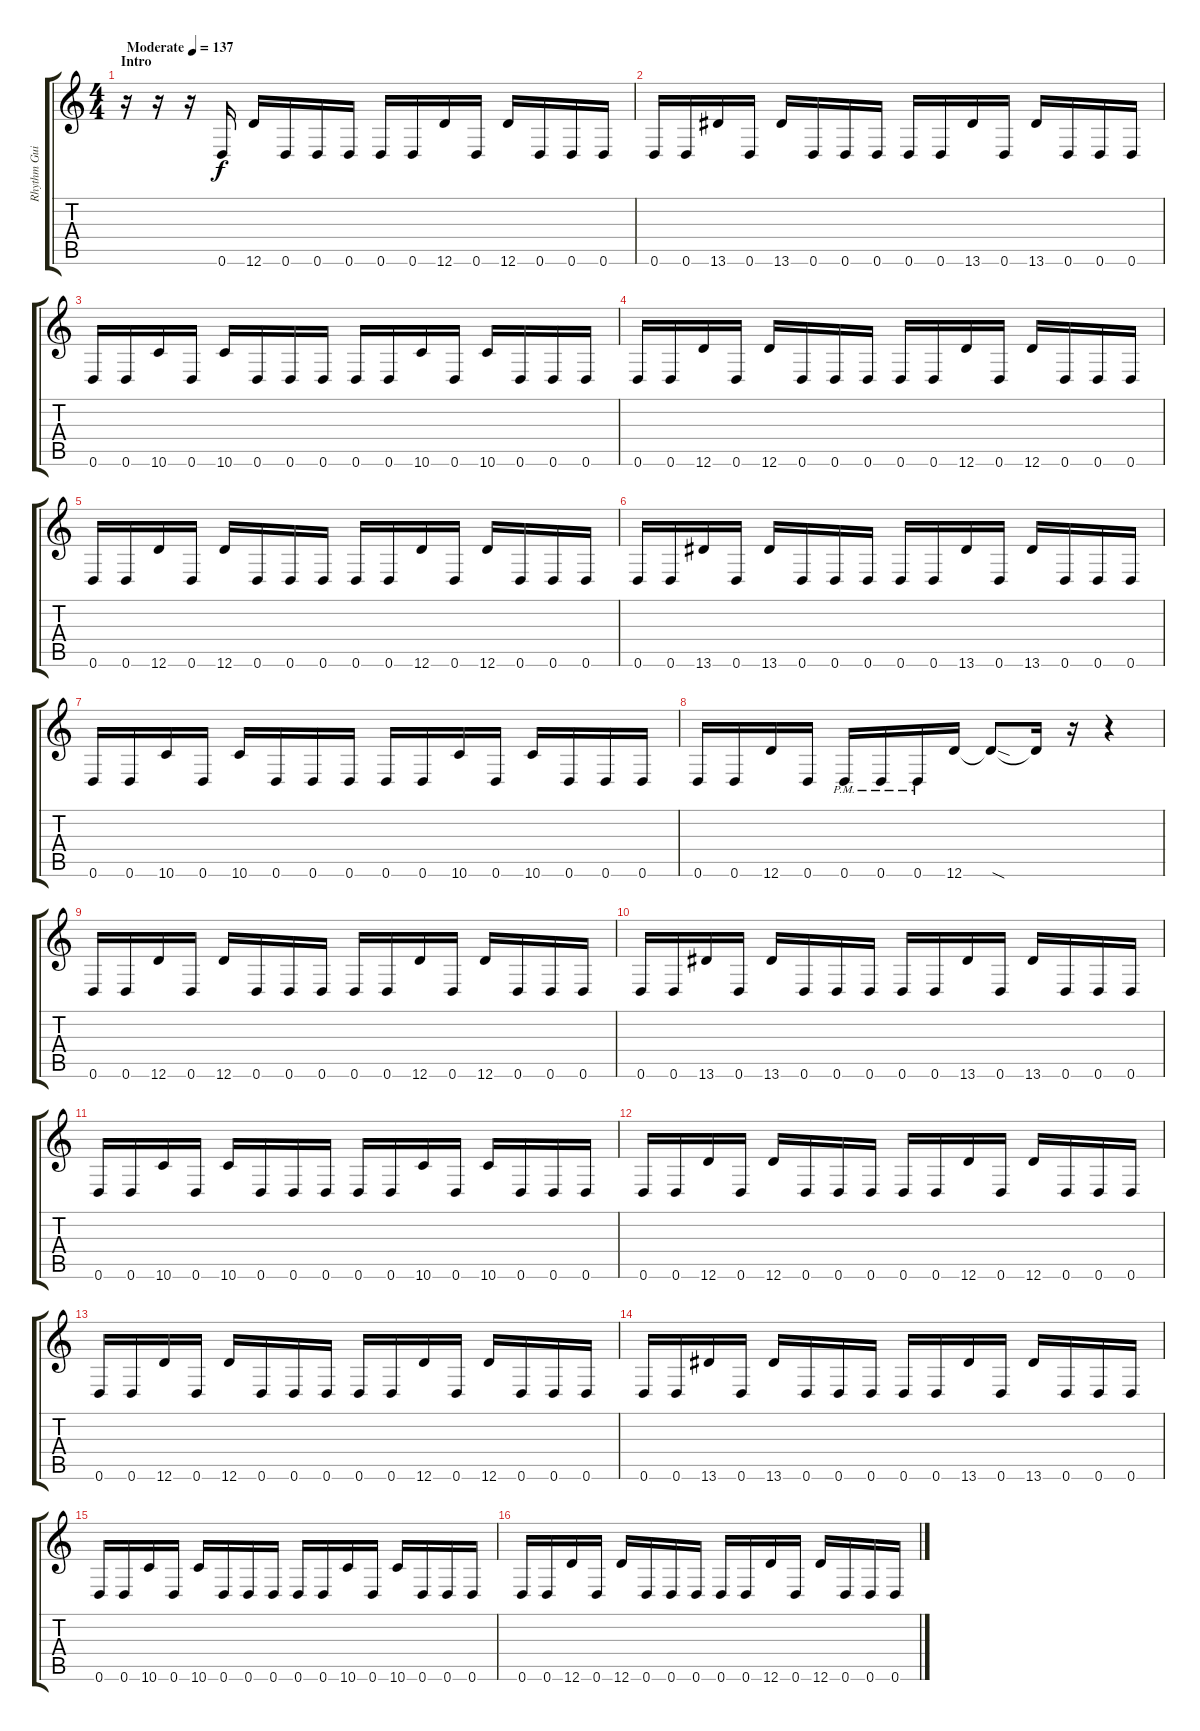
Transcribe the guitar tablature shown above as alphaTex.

\track ("Rhythm Guitar Left" "Rhythm Gui") {instrument overdrivenguitar}
\staff {score tabs}
\tuning (E4 B3 G3 D3 A2 D2) {hide}
\ts (4 4)
\section ("" "Intro")
\tempo (137 "Moderate")
\clef g2
\ks c
r.16{dy f instrument overdrivenguitar} r.16 r.16 0.6.16 12.6.16 0.6.16 0.6.16 0.6.16 0.6.16 0.6.16 12.6.16 0.6.16 12.6.16 0.6.16 0.6.16 0.6.16 |
0.6.16 0.6.16 13.6.16 0.6.16 13.6.16 0.6.16 0.6.16 0.6.16 0.6.16 0.6.16 13.6.16 0.6.16 13.6.16 0.6.16 0.6.16 0.6.16 |
0.6.16 0.6.16 10.6.16 0.6.16 10.6.16 0.6.16 0.6.16 0.6.16 0.6.16 0.6.16 10.6.16 0.6.16 10.6.16 0.6.16 0.6.16 0.6.16 |
0.6.16 0.6.16 12.6.16 0.6.16 12.6.16 0.6.16 0.6.16 0.6.16 0.6.16 0.6.16 12.6.16 0.6.16 12.6.16 0.6.16 0.6.16 0.6.16 |
0.6.16 0.6.16 12.6.16 0.6.16 12.6.16 0.6.16 0.6.16 0.6.16 0.6.16 0.6.16 12.6.16 0.6.16 12.6.16 0.6.16 0.6.16 0.6.16 |
0.6.16 0.6.16 13.6.16 0.6.16 13.6.16 0.6.16 0.6.16 0.6.16 0.6.16 0.6.16 13.6.16 0.6.16 13.6.16 0.6.16 0.6.16 0.6.16 |
0.6.16 0.6.16 10.6.16 0.6.16 10.6.16 0.6.16 0.6.16 0.6.16 0.6.16 0.6.16 10.6.16 0.6.16 10.6.16 0.6.16 0.6.16 0.6.16 |
0.6.16 0.6.16 12.6.16 0.6.16 0.6{pm}.16 0.6{pm}.16 0.6{pm}.16 12.6.16 12.6{sod t}.8 12.6{t}.16 r.16 r.4 |
0.6.16 0.6.16 12.6.16 0.6.16 12.6.16 0.6.16 0.6.16 0.6.16 0.6.16 0.6.16 12.6.16 0.6.16 12.6.16 0.6.16 0.6.16 0.6.16 |
0.6.16 0.6.16 13.6.16 0.6.16 13.6.16 0.6.16 0.6.16 0.6.16 0.6.16 0.6.16 13.6.16 0.6.16 13.6.16 0.6.16 0.6.16 0.6.16 |
0.6.16 0.6.16 10.6.16 0.6.16 10.6.16 0.6.16 0.6.16 0.6.16 0.6.16 0.6.16 10.6.16 0.6.16 10.6.16 0.6.16 0.6.16 0.6.16 |
0.6.16 0.6.16 12.6.16 0.6.16 12.6.16 0.6.16 0.6.16 0.6.16 0.6.16 0.6.16 12.6.16 0.6.16 12.6.16 0.6.16 0.6.16 0.6.16 |
0.6.16 0.6.16 12.6.16 0.6.16 12.6.16 0.6.16 0.6.16 0.6.16 0.6.16 0.6.16 12.6.16 0.6.16 12.6.16 0.6.16 0.6.16 0.6.16 |
0.6.16 0.6.16 13.6.16 0.6.16 13.6.16 0.6.16 0.6.16 0.6.16 0.6.16 0.6.16 13.6.16 0.6.16 13.6.16 0.6.16 0.6.16 0.6.16 |
0.6.16 0.6.16 10.6.16 0.6.16 10.6.16 0.6.16 0.6.16 0.6.16 0.6.16 0.6.16 10.6.16 0.6.16 10.6.16 0.6.16 0.6.16 0.6.16 |
0.6.16 0.6.16 12.6.16 0.6.16 12.6.16 0.6.16 0.6.16 0.6.16 0.6.16 0.6.16 12.6.16 0.6.16 12.6.16 0.6.16 0.6.16 0.6.16
